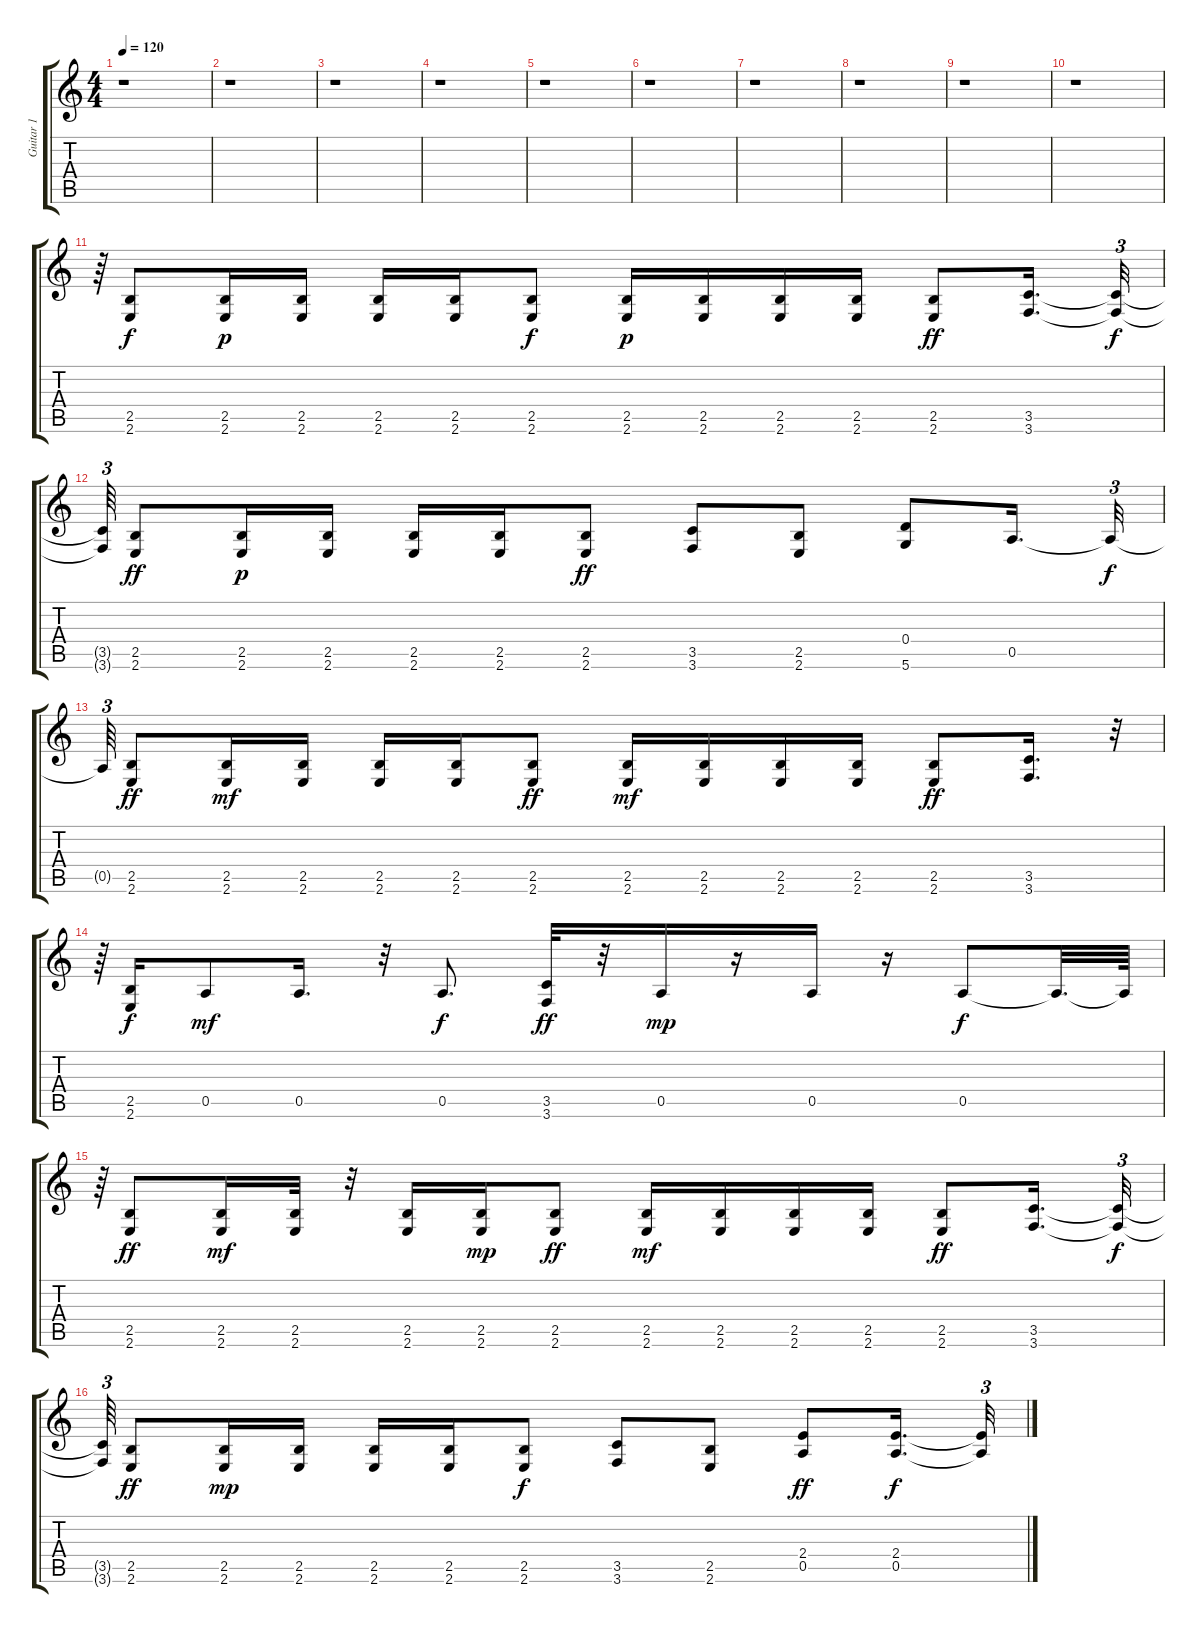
\track ("Guitar 1" "Guitar 1") {instrument distortionguitar}
\staff {score tabs}
\tuning (E4 B3 G3 D3 A2 D2) {hide}
\ts (4 4)
\tempo 120
\clef g2
\ks c
r.1{dy f} |
r.1 |
r.1 |
r.1 |
r.1 |
r.1 |
r.1 |
r.1 |
r.1 |
r.1 |
r.64{tu (3 2)} (2.5 2.6).8 (2.5 2.6).16{dy p} (2.5 2.6).16 (2.5 2.6).16 (2.5 2.6).16 (2.5 2.6).8{dy f} (2.5 2.6).16{dy p} (2.5 2.6).16 (2.5 2.6).16 (2.5 2.6).16 (2.5 2.6).8{dy ff} (3.5 3.6).16{d} (3.5{t} 3.6{t}).32{tu (3 2) dy f} |
(3.5{t} 3.6{t}).64{tu (3 2)} (2.5 2.6).8{dy ff} (2.5 2.6).16{dy p} (2.5 2.6).16 (2.5 2.6).16 (2.5 2.6).16 (2.5 2.6).8{dy ff} (3.5 3.6).8 (2.5 2.6).8 (0.4 5.6).8 0.5.16{d} 0.5{t}.32{tu (3 2) dy f} |
0.5{t}.64{tu (3 2)} (2.5 2.6).8{dy ff} (2.5 2.6).16{dy mf} (2.5 2.6).16 (2.5 2.6).16 (2.5 2.6).16 (2.5 2.6).8{dy ff} (2.5 2.6).16{dy mf} (2.5 2.6).16 (2.5 2.6).16 (2.5 2.6).16 (2.5 2.6).8{dy ff} (3.5 3.6).16{d} r.32{tu (3 2)} |
r.64{tu (3 2)} (2.5 2.6).16{dy f} 0.5.8{dy mf} 0.5.16{d} r.32 0.5.8{d dy f} (3.5 3.6).32{dy ff} r.32 0.5.16{dy mp} r.16 0.5.16 r.16 0.5.8{dy f} 0.5{t}.32{d} 0.5{t}.64 |
r.64{tu (3 2)} (2.5 2.6).8{dy ff} (2.5 2.6).16{dy mf} (2.5 2.6).32 r.32 (2.5 2.6).16 (2.5 2.6).16{dy mp} (2.5 2.6).8{dy ff} (2.5 2.6).16{dy mf} (2.5 2.6).16 (2.5 2.6).16 (2.5 2.6).16 (2.5 2.6).8{dy ff} (3.5 3.6).16{d} (3.5{t} 3.6{t}).32{tu (3 2) dy f} |
(3.5{t} 3.6{t}).64{tu (3 2)} (2.5 2.6).8{dy ff} (2.5 2.6).16{dy mp} (2.5 2.6).16 (2.5 2.6).16 (2.5 2.6).16 (2.5 2.6).8{dy f} (3.5 3.6).8 (2.5 2.6).8 (2.4 0.5).8{dy ff} (2.4 0.5).16{d dy f} (2.4{t} 0.5{t}).32{tu (3 2)}
